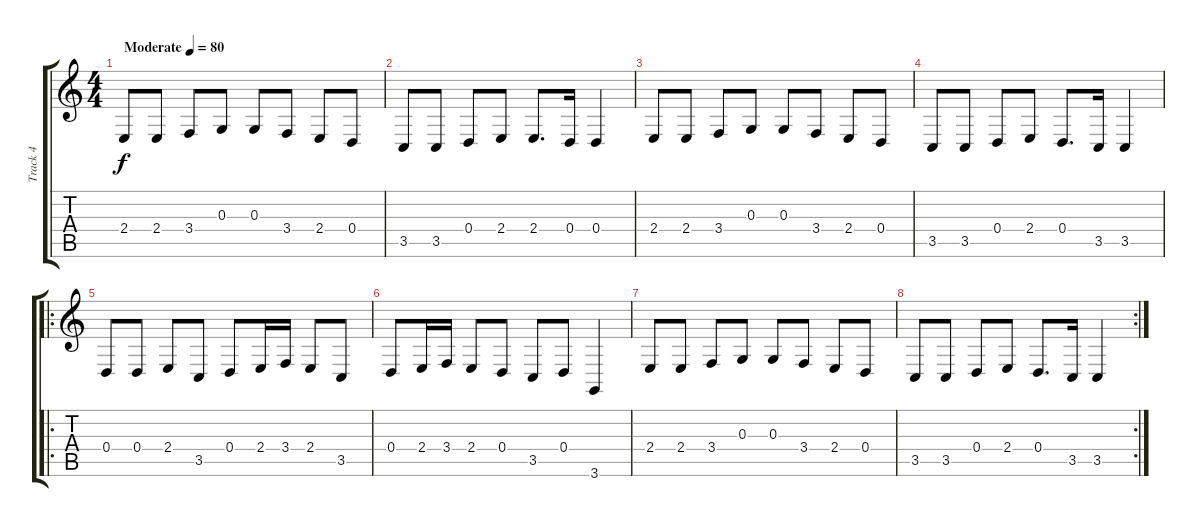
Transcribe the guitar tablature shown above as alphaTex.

\track ("Track 4" "Track 4") {instrument frenchhorn}
\staff {score tabs}
\tuning (E4 B3 G3 D3 A2 E2) {hide}
\ts (4 4)
\tempo (80 "Moderate")
\clef g2
\ks c
2.4.8{dy f instrument frenchhorn} 2.4.8 3.4.8 0.3.8 0.3.8 3.4.8 2.4.8 0.4.8 |
3.5.8 3.5.8 0.4.8 2.4.8 2.4.8{d} 0.4.16 0.4.4 |
2.4.8 2.4.8 3.4.8 0.3.8 0.3.8 3.4.8 2.4.8 0.4.8 |
3.5.8 3.5.8 0.4.8 2.4.8 0.4.8{d} 3.5.16 3.5.4 |
\ro
0.4.8 0.4.8 2.4.8 3.5.8 0.4.8 2.4.16 3.4.16 2.4.8 3.5.8 |
0.4.8 2.4.16 3.4.16 2.4.8 0.4.8 3.5.8 0.4.8 3.6.4 |
2.4.8 2.4.8 3.4.8 0.3.8 0.3.8 3.4.8 2.4.8 0.4.8 |
\rc 2
3.5.8 3.5.8 0.4.8 2.4.8 0.4.8{d} 3.5.16 3.5.4
